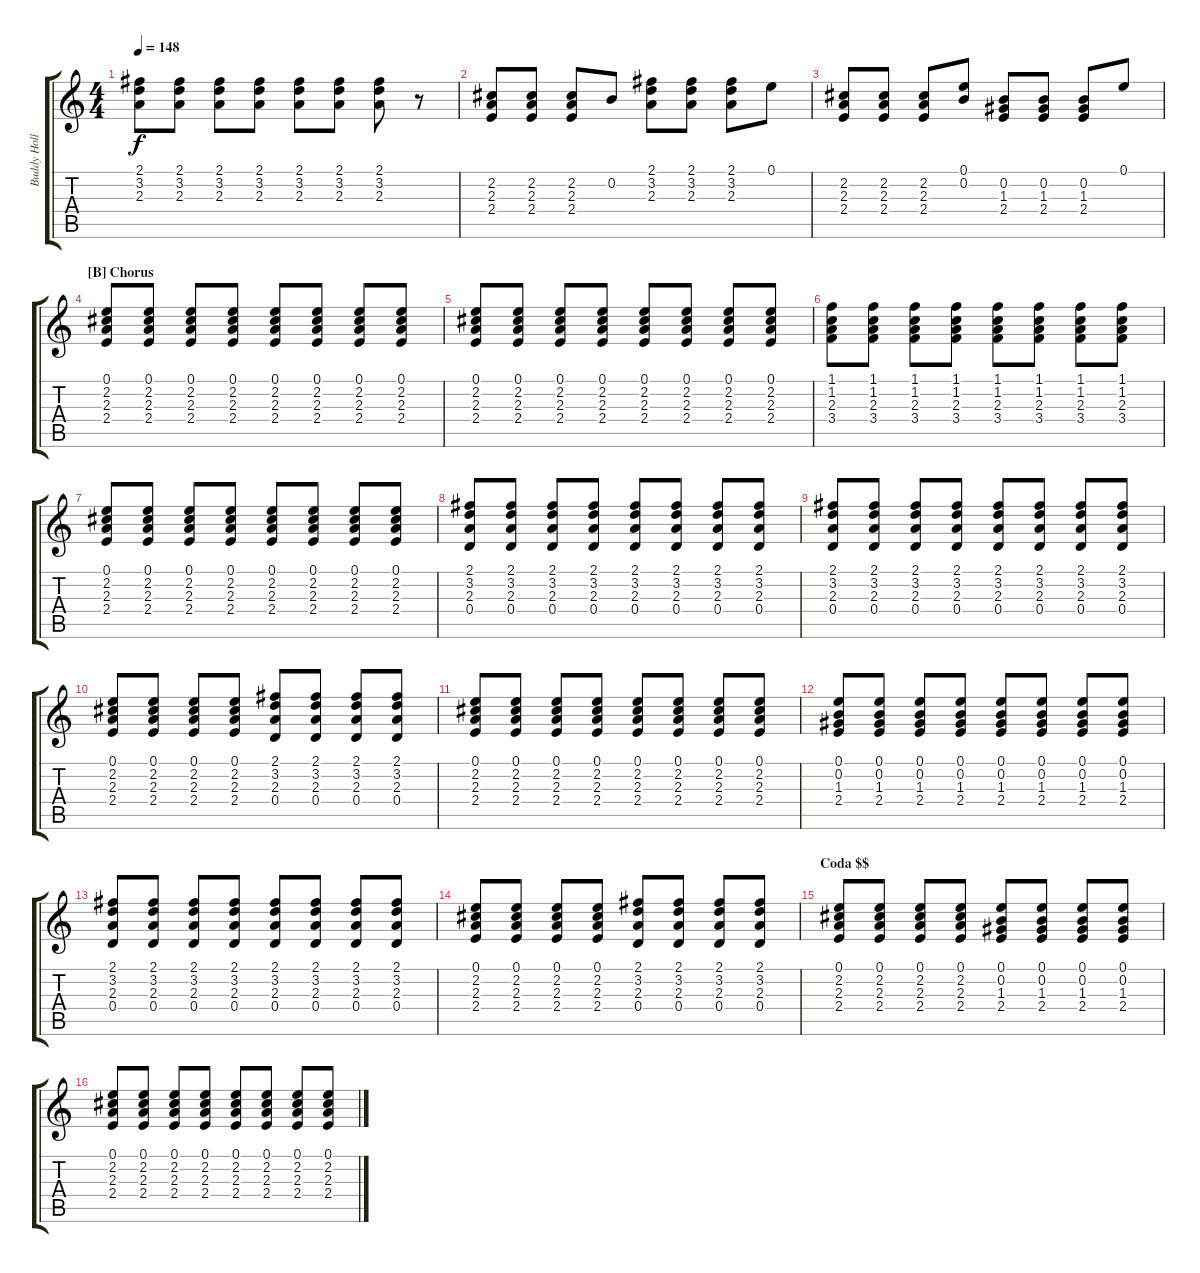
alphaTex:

\track ("Buddy Holly" "Buddy Holl") {instrument electricguitarclean}
\staff {score tabs}
\tuning (E4 B3 G3 D3 A2 E2) {hide}
\ts (4 4)
\tempo 148
\clef g2
\ks c
(2.1 3.2 2.3).8{dy f} (2.1 3.2 2.3).8 (2.1 3.2 2.3).8 (2.1 3.2 2.3).8 (2.1 3.2 2.3).8 (2.1 3.2 2.3).8 (2.1 3.2 2.3).8 r.8 |
(2.2 2.3 2.4).8 (2.2 2.3 2.4).8 (2.2 2.3 2.4).8 0.2.8 (2.1 3.2 2.3).8 (2.1 3.2 2.3).8 (2.1 3.2 2.3).8 0.1.8 |
(2.2 2.3 2.4).8 (2.2 2.3 2.4).8 (2.2 2.3 2.4).8 (0.1 0.2).8 (0.2 1.3 2.4).8 (0.2 1.3 2.4).8 (0.2 1.3 2.4).8 0.1.8 |
\section ("" "[B] Chorus")
(0.1 2.2 2.3 2.4).8 (0.1 2.2 2.3 2.4).8 (0.1 2.2 2.3 2.4).8 (0.1 2.2 2.3 2.4).8 (0.1 2.2 2.3 2.4).8 (0.1 2.2 2.3 2.4).8 (0.1 2.2 2.3 2.4).8 (0.1 2.2 2.3 2.4).8 |
(0.1 2.2 2.3 2.4).8 (0.1 2.2 2.3 2.4).8 (0.1 2.2 2.3 2.4).8 (0.1 2.2 2.3 2.4).8 (0.1 2.2 2.3 2.4).8 (0.1 2.2 2.3 2.4).8 (0.1 2.2 2.3 2.4).8 (0.1 2.2 2.3 2.4).8 |
(1.1 1.2 2.3 3.4).8 (1.1 1.2 2.3 3.4).8 (1.1 1.2 2.3 3.4).8 (1.1 1.2 2.3 3.4).8 (1.1 1.2 2.3 3.4).8 (1.1 1.2 2.3 3.4).8 (1.1 1.2 2.3 3.4).8 (1.1 1.2 2.3 3.4).8 |
(0.1 2.2 2.3 2.4).8 (0.1 2.2 2.3 2.4).8 (0.1 2.2 2.3 2.4).8 (0.1 2.2 2.3 2.4).8 (0.1 2.2 2.3 2.4).8 (0.1 2.2 2.3 2.4).8 (0.1 2.2 2.3 2.4).8 (0.1 2.2 2.3 2.4).8 |
(2.1 3.2 2.3 0.4).8 (2.1 3.2 2.3 0.4).8 (2.1 3.2 2.3 0.4).8 (2.1 3.2 2.3 0.4).8 (2.1 3.2 2.3 0.4).8 (2.1 3.2 2.3 0.4).8 (2.1 3.2 2.3 0.4).8 (2.1 3.2 2.3 0.4).8 |
(2.1 3.2 2.3 0.4).8 (2.1 3.2 2.3 0.4).8 (2.1 3.2 2.3 0.4).8 (2.1 3.2 2.3 0.4).8 (2.1 3.2 2.3 0.4).8 (2.1 3.2 2.3 0.4).8 (2.1 3.2 2.3 0.4).8 (2.1 3.2 2.3 0.4).8 |
(0.1 2.2 2.3 2.4).8 (0.1 2.2 2.3 2.4).8 (0.1 2.2 2.3 2.4).8 (0.1 2.2 2.3 2.4).8 (2.1 3.2 2.3 0.4).8 (2.1 3.2 2.3 0.4).8 (2.1 3.2 2.3 0.4).8 (2.1 3.2 2.3 0.4).8 |
(0.1 2.2 2.3 2.4).8 (0.1 2.2 2.3 2.4).8 (0.1 2.2 2.3 2.4).8 (0.1 2.2 2.3 2.4).8 (0.1 2.2 2.3 2.4).8 (0.1 2.2 2.3 2.4).8 (0.1 2.2 2.3 2.4).8 (0.1 2.2 2.3 2.4).8 |
(0.1 0.2 1.3 2.4).8 (0.1 0.2 1.3 2.4).8 (0.1 0.2 1.3 2.4).8 (0.1 0.2 1.3 2.4).8 (0.1 0.2 1.3 2.4).8 (0.1 0.2 1.3 2.4).8 (0.1 0.2 1.3 2.4).8 (0.1 0.2 1.3 2.4).8 |
(2.1 3.2 2.3 0.4).8 (2.1 3.2 2.3 0.4).8 (2.1 3.2 2.3 0.4).8 (2.1 3.2 2.3 0.4).8 (2.1 3.2 2.3 0.4).8 (2.1 3.2 2.3 0.4).8 (2.1 3.2 2.3 0.4).8 (2.1 3.2 2.3 0.4).8 |
(0.1 2.2 2.3 2.4).8 (0.1 2.2 2.3 2.4).8 (0.1 2.2 2.3 2.4).8 (0.1 2.2 2.3 2.4).8 (2.1 3.2 2.3 0.4).8 (2.1 3.2 2.3 0.4).8 (2.1 3.2 2.3 0.4).8 (2.1 3.2 2.3 0.4).8 |
\section ("" "Coda $$")
(0.1 2.2 2.3 2.4).8 (0.1 2.2 2.3 2.4).8 (0.1 2.2 2.3 2.4).8 (0.1 2.2 2.3 2.4).8 (0.1 0.2 1.3 2.4).8 (0.1 0.2 1.3 2.4).8 (0.1 0.2 1.3 2.4).8 (0.1 0.2 1.3 2.4).8 |
(0.1 2.2 2.3 2.4).8 (0.1 2.2 2.3 2.4).8 (0.1 2.2 2.3 2.4).8 (0.1 2.2 2.3 2.4).8 (0.1 2.2 2.3 2.4).8 (0.1 2.2 2.3 2.4).8 (0.1 2.2 2.3 2.4).8 (0.1 2.2 2.3 2.4).8
